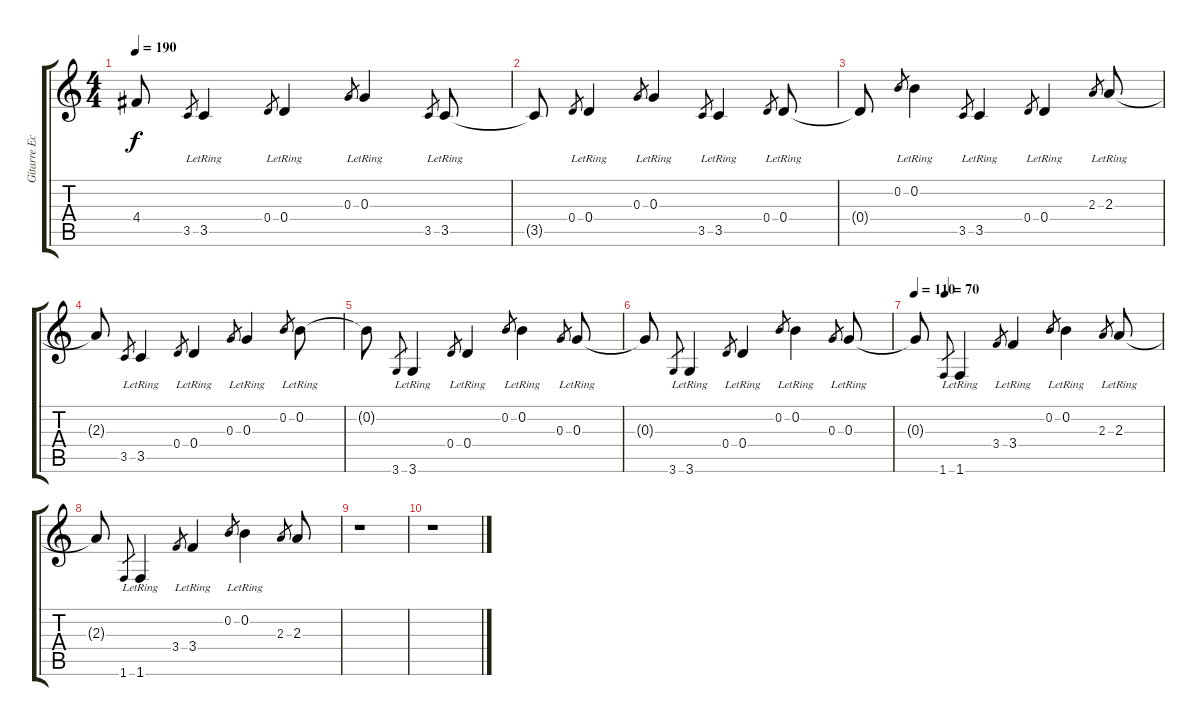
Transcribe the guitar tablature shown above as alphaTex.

\track ("Gitarre Echo" "Gitarre Ec") {instrument electricguitarjazz}
\staff {score tabs}
\tuning (E4 B3 G3 D3 A2 E2) {hide}
\ts (4 4)
\tempo 190
\clef g2
\ks c
4.4{t}.8{dy f} 3.5.8{gr} 3.5{lr}.4 0.4.8{gr} 0.4{lr}.4 0.3.8{gr} 0.3{lr}.4 3.5.8{gr} 3.5{lr}.8 |
3.5{t}.8 0.4.8{gr} 0.4{lr}.4 0.3.8{gr} 0.3{lr}.4 3.5.8{gr} 3.5{lr}.4 0.4.8{gr} 0.4{lr}.8 |
0.4{t}.8 0.2.8{gr} 0.2{lr}.4 3.5.8{gr} 3.5{lr}.4 0.4.8{gr} 0.4{lr}.4 2.3.8{gr} 2.3{lr}.8 |
2.3{t}.8 3.5.8{gr} 3.5{lr}.4 0.4.8{gr} 0.4{lr}.4 0.3.8{gr} 0.3{lr}.4 0.2.8{gr} 0.2{lr}.8 |
0.2{t}.8 3.6.8{gr} 3.6{lr}.4 0.4.8{gr} 0.4{lr}.4 0.2.8{gr} 0.2{lr}.4 0.3.8{gr} 0.3{lr}.8 |
0.3{t}.8 3.6.8{gr} 3.6{lr}.4 0.4.8{gr} 0.4{lr}.4 0.2.8{gr} 0.2{lr}.4 0.3.8{gr} 0.3{lr}.8 |
\tempo 110
\tempo (70 0.125)
0.3{t}.8 1.6.8{gr} 1.6{lr}.4 3.4.8{gr} 3.4{lr}.4 0.2.8{gr} 0.2{lr}.4 2.3.8{gr} 2.3{lr}.8 |
2.3{t}.8 1.6.8{gr} 1.6{lr}.4 3.4.8{gr} 3.4{lr}.4 0.2.8{gr} 0.2{lr}.4 2.3.8{gr} 2.3.8 |
r.1 |
r.1
